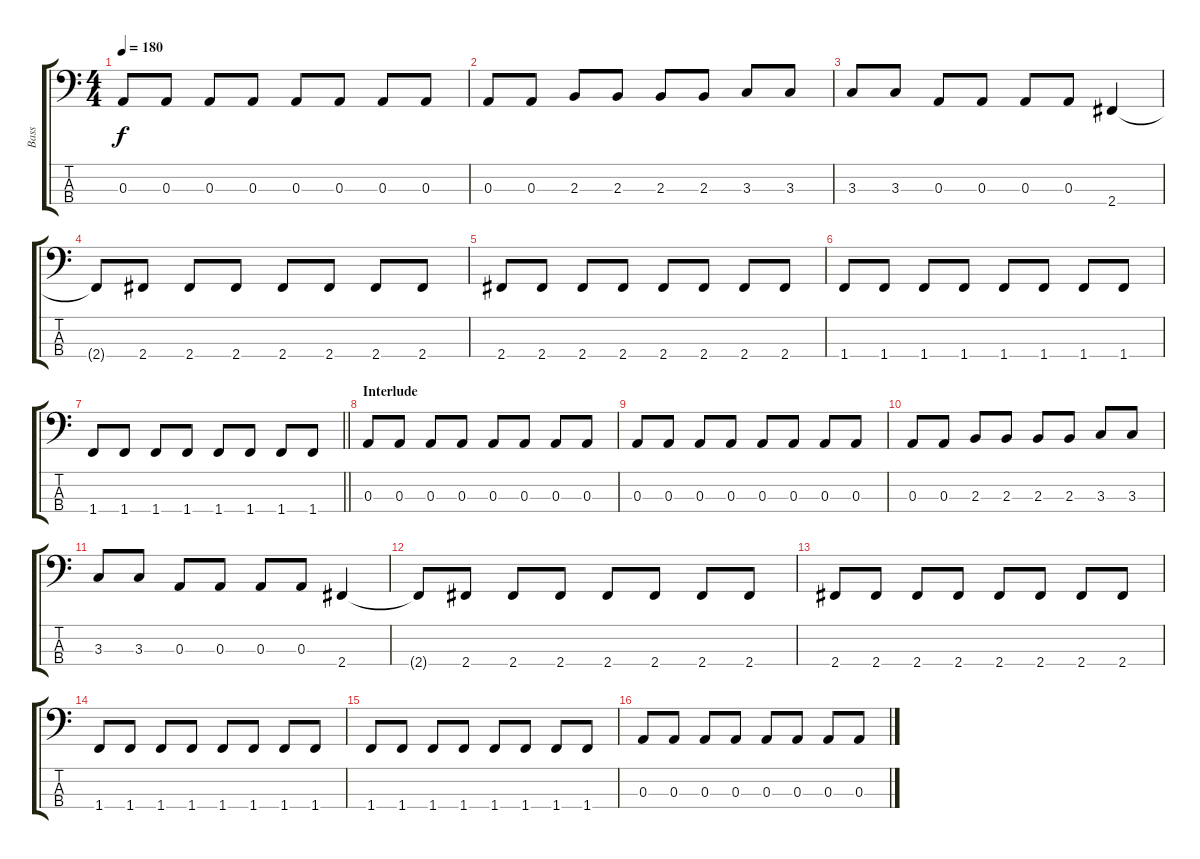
\track ("Bass" "Bass") {instrument electricbassfinger}
\staff {score tabs}
\tuning (G2 D2 A1 E1) {hide}
\ts (4 4)
\tempo 180
\clef f4
\ks aminor
0.3.8{dy f} 0.3.8 0.3.8 0.3.8 0.3.8 0.3.8 0.3.8 0.3.8 |
0.3.8 0.3.8 2.3.8 2.3.8 2.3.8 2.3.8 3.3.8 3.3.8 |
3.3.8 3.3.8 0.3.8 0.3.8 0.3.8 0.3.8 2.4.4 |
2.4{t}.8 2.4.8 2.4.8 2.4.8 2.4.8 2.4.8 2.4.8 2.4.8 |
2.4.8 2.4.8 2.4.8 2.4.8 2.4.8 2.4.8 2.4.8 2.4.8 |
1.4.8 1.4.8 1.4.8 1.4.8 1.4.8 1.4.8 1.4.8 1.4.8 |
\barLineRight lightlight
1.4.8 1.4.8 1.4.8 1.4.8 1.4.8 1.4.8 1.4.8 1.4.8 |
\section ("" "Interlude")
0.3.8 0.3.8 0.3.8 0.3.8 0.3.8 0.3.8 0.3.8 0.3.8 |
0.3.8 0.3.8 0.3.8 0.3.8 0.3.8 0.3.8 0.3.8 0.3.8 |
0.3.8 0.3.8 2.3.8 2.3.8 2.3.8 2.3.8 3.3.8 3.3.8 |
3.3.8 3.3.8 0.3.8 0.3.8 0.3.8 0.3.8 2.4.4 |
2.4{t}.8 2.4.8 2.4.8 2.4.8 2.4.8 2.4.8 2.4.8 2.4.8 |
2.4.8 2.4.8 2.4.8 2.4.8 2.4.8 2.4.8 2.4.8 2.4.8 |
1.4.8 1.4.8 1.4.8 1.4.8 1.4.8 1.4.8 1.4.8 1.4.8 |
1.4.8 1.4.8 1.4.8 1.4.8 1.4.8 1.4.8 1.4.8 1.4.8 |
0.3.8 0.3.8 0.3.8 0.3.8 0.3.8 0.3.8 0.3.8 0.3.8
